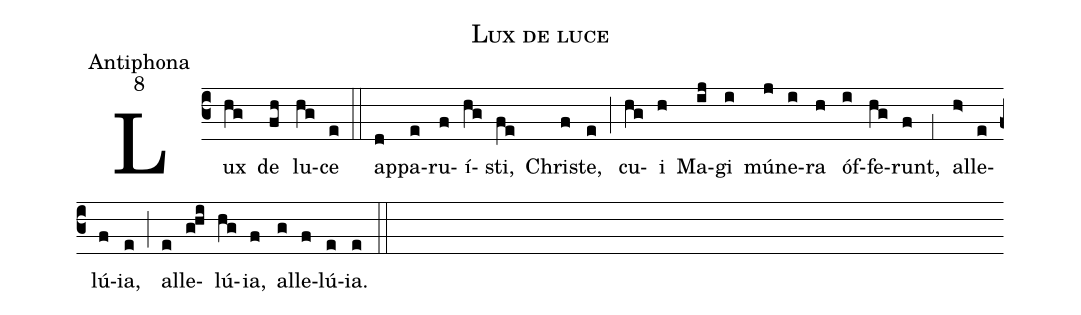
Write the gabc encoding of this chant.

name:Lux de luce;
office-part:Antiphona;
mode:8;
%%
(c3) Lux(hg) de(fh) lu(hg)ce(e) (::)
ap(d)pa(e)ru(f)í(hg)sti,(fe) Chri(f)ste,(e) (;) cu(hg)i(h) Ma(ij)gi(i) mú(j)ne(i)ra(h) óf(i)fe(hg)runt,(f) (,1) al(h>)le(e)lú(f)ia,(e) (;) al(e)le(g!hi)lú(hg)ia,(f) al(g)le(f)lú(e)ia.(e) (::)
